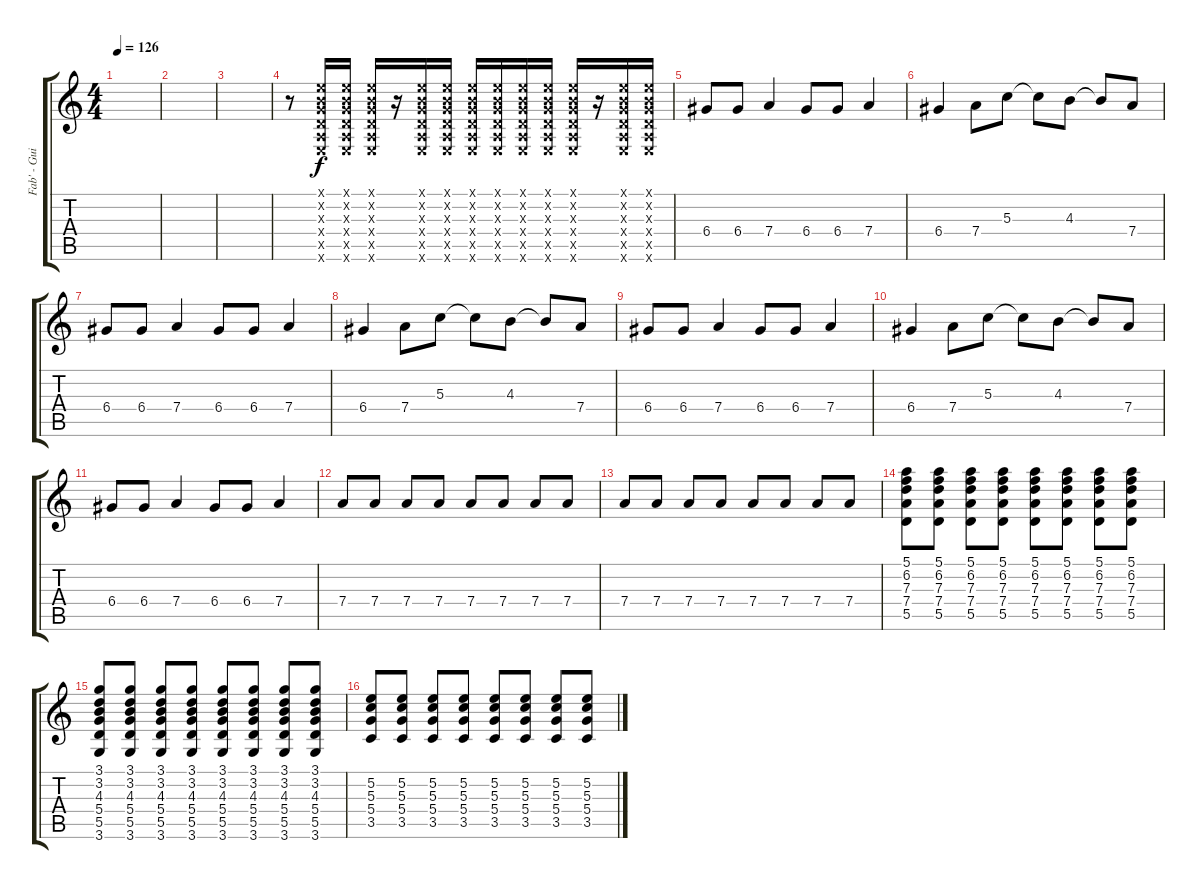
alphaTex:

\track ("Fab' - Guitare disto 1" "Fab' - Gui") {instrument distortionguitar}
\staff {score tabs}
\tuning (E4 B3 G3 D3 A2 E2) {hide}
\ts (4 4)
\tempo 126
\clef g2
\ks c
|
|
|
r.8 (0.1{x} 0.2{x} 0.3{x} 0.4{x} 0.5{x} 0.6{x}).16 (0.1{x} 0.2{x} 0.3{x} 0.4{x} 0.5{x} 0.6{x}).16 (0.1{x} 0.2{x} 0.3{x} 0.4{x} 0.5{x} 0.6{x}).16 r.16 (0.1{x} 0.2{x} 0.3{x} 0.4{x} 0.5{x} 0.6{x}).16 (0.1{x} 0.2{x} 0.3{x} 0.4{x} 0.5{x} 0.6{x}).16 (0.1{x} 0.2{x} 0.3{x} 0.4{x} 0.5{x} 0.6{x}).16 (0.1{x} 0.2{x} 0.3{x} 0.4{x} 0.5{x} 0.6{x}).16 (0.1{x} 0.2{x} 0.3{x} 0.4{x} 0.5{x} 0.6{x}).16 (0.1{x} 0.2{x} 0.3{x} 0.4{x} 0.5{x} 0.6{x}).16 (0.1{x} 0.2{x} 0.3{x} 0.4{x} 0.5{x} 0.6{x}).16 r.16 (0.1{x} 0.2{x} 0.3{x} 0.4{x} 0.5{x} 0.6{x}).16 (0.1{x} 0.2{x} 0.3{x} 0.4{x} 0.5{x} 0.6{x}).16 |
6.4.8 6.4.8 7.4.4 6.4.8 6.4.8 7.4.4 |
6.4.4 7.4.8 5.3.8 5.3{t}.8 4.3.8 4.3{t}.8 7.4.8 |
6.4.8 6.4.8 7.4.4 6.4.8 6.4.8 7.4.4 |
6.4.4 7.4.8 5.3.8 5.3{t}.8 4.3.8 4.3{t}.8 7.4.8 |
6.4.8 6.4.8 7.4.4 6.4.8 6.4.8 7.4.4 |
6.4.4 7.4.8 5.3.8 5.3{t}.8 4.3.8 4.3{t}.8 7.4.8 |
6.4.8 6.4.8 7.4.4 6.4.8 6.4.8 7.4.4 |
7.4.8 7.4.8 7.4.8 7.4.8 7.4.8 7.4.8 7.4.8 7.4.8 |
7.4.8 7.4.8 7.4.8 7.4.8 7.4.8 7.4.8 7.4.8 7.4.8 |
(5.1 6.2 7.3 7.4 5.5).8 (5.1 6.2 7.3 7.4 5.5).8 (5.1 6.2 7.3 7.4 5.5).8 (5.1 6.2 7.3 7.4 5.5).8 (5.1 6.2 7.3 7.4 5.5).8 (5.1 6.2 7.3 7.4 5.5).8 (5.1 6.2 7.3 7.4 5.5).8 (5.1 6.2 7.3 7.4 5.5).8 |
(3.1 3.2 4.3 5.4 5.5 3.6).8 (3.1 3.2 4.3 5.4 5.5 3.6).8 (3.1 3.2 4.3 5.4 5.5 3.6).8 (3.1 3.2 4.3 5.4 5.5 3.6).8 (3.1 3.2 4.3 5.4 5.5 3.6).8 (3.1 3.2 4.3 5.4 5.5 3.6).8 (3.1 3.2 4.3 5.4 5.5 3.6).8 (3.1 3.2 4.3 5.4 5.5 3.6).8 |
(5.2 5.3 5.4 3.5).8 (5.2 5.3 5.4 3.5).8 (5.2 5.3 5.4 3.5).8 (5.2 5.3 5.4 3.5).8 (5.2 5.3 5.4 3.5).8 (5.2 5.3 5.4 3.5).8 (5.2 5.3 5.4 3.5).8 (5.2 5.3 5.4 3.5).8
